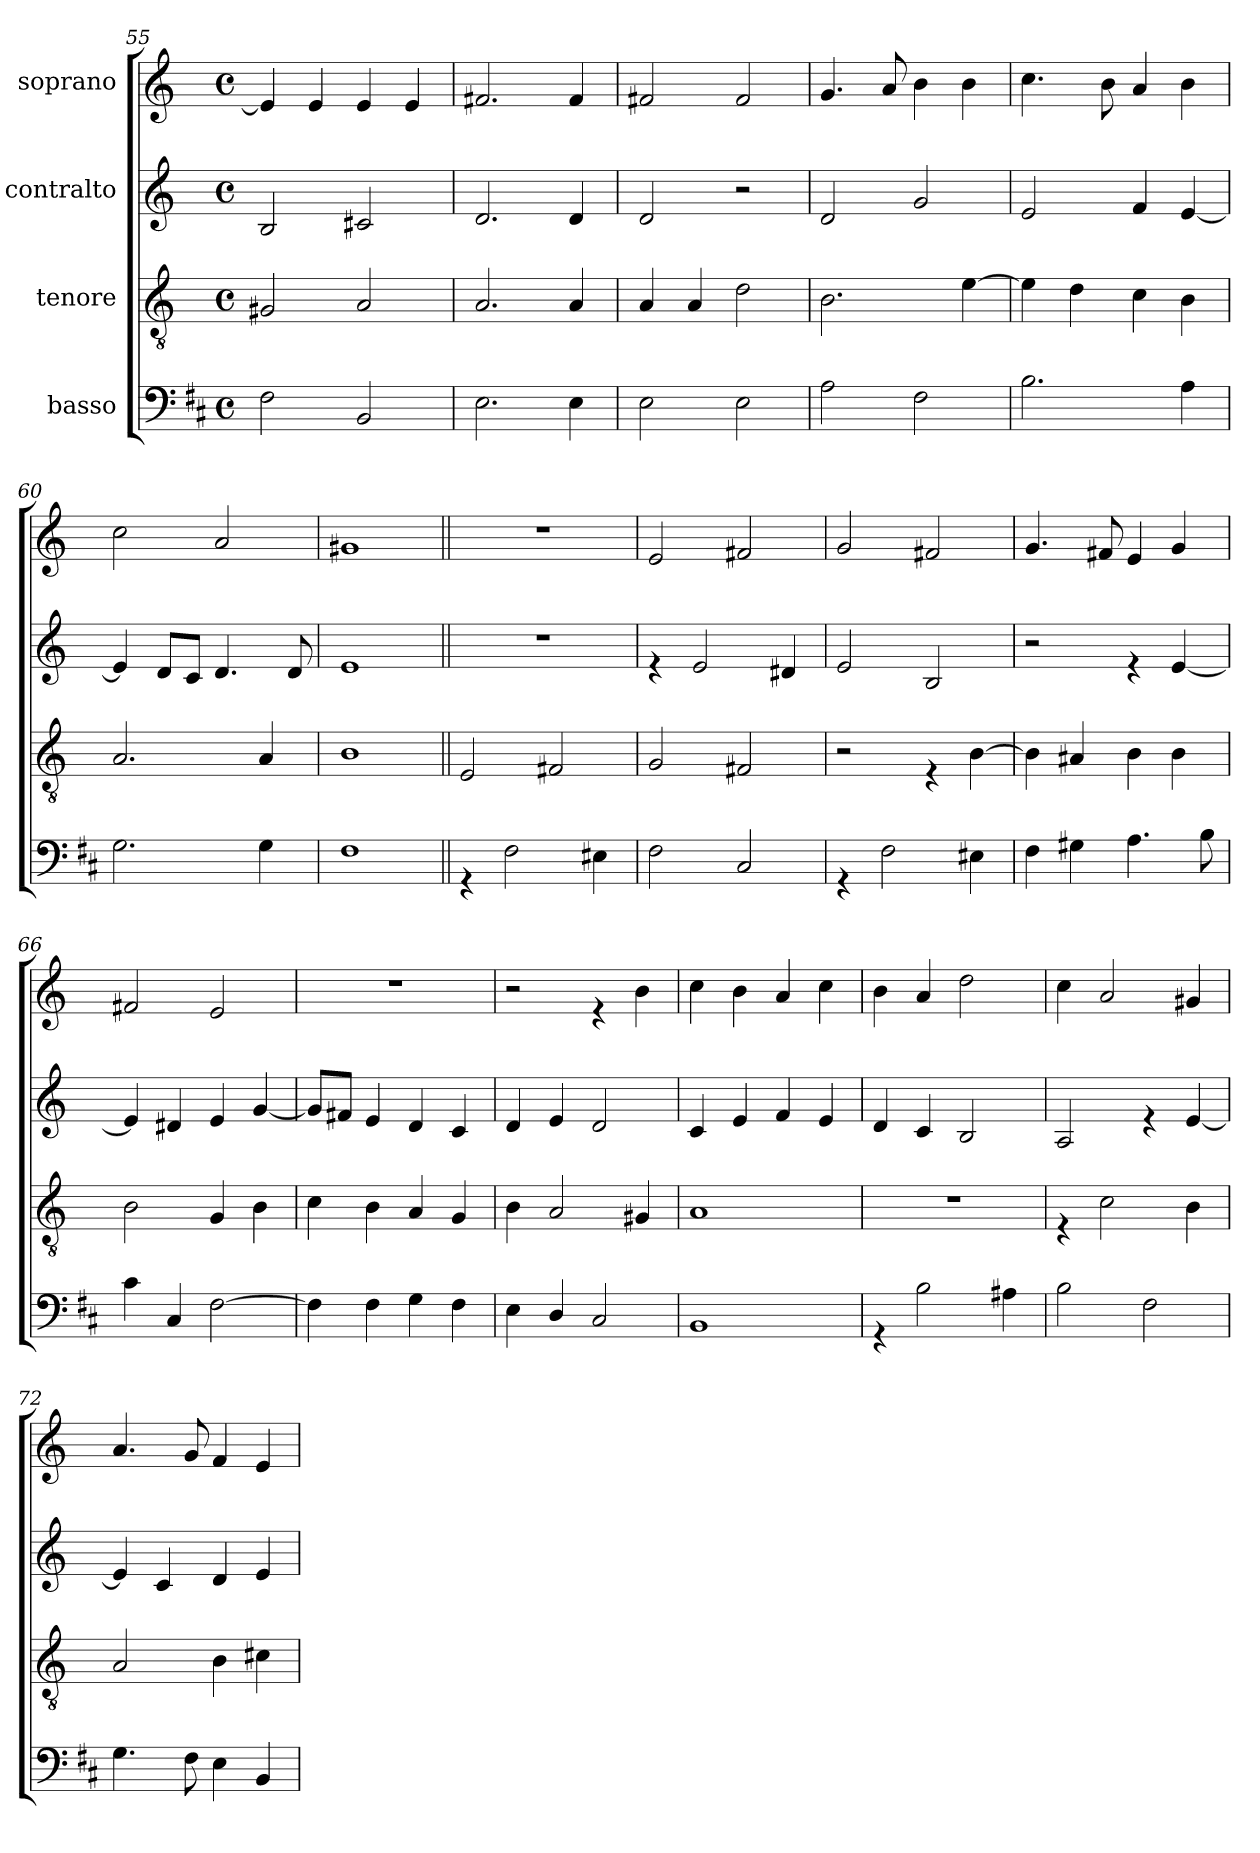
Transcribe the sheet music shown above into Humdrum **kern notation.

**kern	**kern	**kern	**kern
*part4	*part3	*part2	*part1
*staff4	*staff3	*staff2	*staff1
*I"basso	*I"tenore	*I"contralto	*I"soprano
*clefF4	*clefGv2	*clefG2	*clefG2
*ITrd1c2	*	*	*
*k[]	*k[]	*k[]	*k[]
*C:	*C:	*C:	*C:
*M4/4	*M4/4	*M4/4	*M4/4
*met(c)	*met(c)	*met(c)	*met(c)
=55	=55	=55	=55
2E\	2G#X/	2B/	4e/]
.	.	.	4e/
2AA/	2A/	2c#X/	4e/
.	.	.	4e/
=56	=56	=56	=56
2.D\	2.A/	2.d/	2.f#X/
4D\	4A/	4d/	4f#/
!!LO:PB:g=z
=57	=57	=57	=57
2D\	4A/	2d/	2f#X/
.	4A/	.	.
2D\	2d\	2r	2f#/
=58	=58	=58	=58
2G\	2.B\	2d/	4.g/
.	.	.	8a/
2E\	.	2g/	4b\
.	[>4e\	.	4b\
=59	=59	=59	=59
2.A\	4e\]	2e/	4.cc\
.	4d\	.	.
.	.	.	8b\
.	4c\	4f/	4a/
4G\	4B\	[<4e/	4b\
=60	=60	=60	=60
2.F\	2.A/	4e/]	2cc\
.	.	8d/L	.
.	.	8c/J	.
.	.	4.d/	2a/
4F\	4A/	.	.
.	.	8d/	.
=61	=61	=61	=61
1E	1B	1e	1g#X
!!LO:LB:g=z
=62||	=62||	=62||	=62||
*	*	*	*MM96
4rGG	2E/	1r	1r
2E\	.	.	.
.	2F#X/	.	.
4D#X\	.	.	.
=63	=63	=63	=63
2E\	2G/	4re	2e/
.	.	2e/	.
2BB/	2F#X/	.	2f#X/
.	.	4d#X/	.
=64	=64	=64	=64
4rGG	2r	2e/	2g/
2E\	.	.	.
.	4rE	2B/	2f#X/
4D#X\	[>4B\	.	.
=65	=65	=65	=65
4E\	4B\]	2r	4.g/
4F#X\	4A#X/	.	.
.	.	.	8f#X/
4.G\	4B\	4re	4e/
.	4B\	[<4e/	4g/
8A\	.	.	.
=66	=66	=66	=66
4B\	2B\	4e/]	2f#X/
4BB/	.	4d#X/	.
[>2E\	4G/	4e/	2e/
.	4B\	[<4g/	.
!!LO:LB:g=z
=67	=67	=67	=67
4E\]	4c\	8g/L]	1r
.	.	8f#X/J	.
4E\	4B\	4e/	.
4F\	4A/	4d/	.
4E\	4G/	4c/	.
=68	=68	=68	=68
4D\	4B\	4d/	2r
4C/	2A/	4e/	.
2BB/	.	2d/	4re
.	4G#X/	.	4b\
=69	=69	=69	=69
1AA	1A	4c/	4cc\
.	.	4e/	4b\
.	.	4f/	4a/
.	.	4e/	4cc\
=70	=70	=70	=70
4rGG	1r	4d/	4b\
2A\	.	4c/	4a/
.	.	2B/	2dd\
4G#X\	.	.	.
=71	=71	=71	=71
2A\	4rE	2A/	4cc\
.	2c\	.	2a/
2E\	.	4re	.
.	4B\	[<4e/	4g#X/
!!LO:LB:g=z
=72	=72	=72	=72
4.F\	2A/	4e/]	4.a/
.	.	4c/	.
8E\	.	.	8g/
4D\	4B\	4d/	4f/
4AA/	4c#X\	4e/	4e/
=	=	=	=
*-	*-	*-	*-
